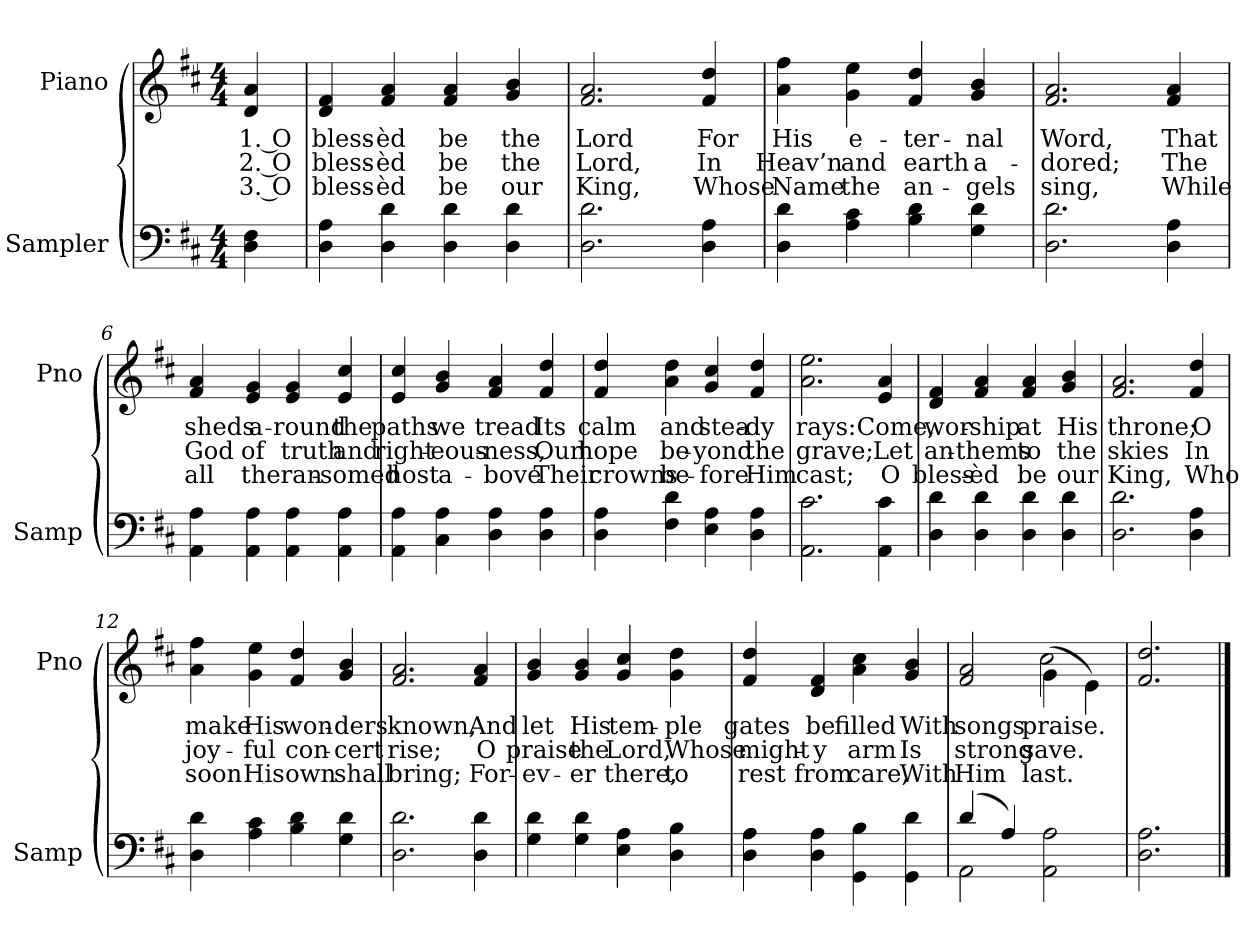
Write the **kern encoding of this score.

**kern	**kern	**text	**text	**text
*part2	*part1	*part1	*part1	*part1
*staff2	*staff1	*staff1	*staff1	*staff1
*I"Sampler	*I"Piano	*	*	*
*I'Samp	*I'Pno	*	*	*
*clefF4	*clefG2	*	*	*
*k[f#c#]	*k[f#c#]	*	*	*
*D:	*D:	*	*	*
*M4/4	*M4/4	*	*	*
=1	=1	=1	=1	=1
4D 4F#	4d 4a	1. O	2. O	3. O
=2	=2	=2	=2	=2
4D 4A	4d 4f#	bless-	bless-	bless-
4D 4d	4f# 4a	-èd	-èd	-èd
4D 4d	4f# 4a	be	be	be
4D 4d	4g 4b	the	the	our
=3	=3	=3	=3	=3
2.D 2.d	2.f# 2.a	Lord	Lord,	King,
4D 4A	4f# 4dd	For	In	Whose
=4	=4	=4	=4	=4
4D 4d	4a 4ff#	His	Heav’n	Name
4A 4c#	4g 4ee	e-	and	the
4B 4d	4f# 4dd	-ter-	earth	an-
4G 4d	4g 4b	-nal	a-	-gels
=5	=5	=5	=5	=5
2.D 2.d	2.f# 2.a	Word,	-dored;	sing,
4D 4A	4f# 4a	That	The	While
=6	=6	=6	=6	=6
4AA 4A	4f# 4a	sheds	God	all
4AA 4A	4e 4g	a-	of	the
4AA 4A	4e 4g	-round	truth	ran-
4AA 4A	4e 4cc#	the	and	-somed
=7	=7	=7	=7	=7
4AA 4A	4e 4cc#	paths	right-	host
4C# 4A	4g 4b	we	-eous-	a-
4D 4A	4f# 4a	tread	-ness,	-bove
4D 4A	4f# 4dd	Its	Our	Their
=8	=8	=8	=8	=8
4D 4A	4f# 4dd	calm	hope	crowns
4F# 4d	4a 4dd	and	be-	be-
4E 4A	4g 4cc#	stea-	-yond	-fore
4D 4A	4f# 4dd	-dy	the	Him
=9	=9	=9	=9	=9
2.AA 2.c#	2.a 2.ee	rays:	grave;	cast;
4AA 4c#	4e 4a	Come,	Let	O
=10	=10	=10	=10	=10
4D 4d	4d 4f#	wor-	an-	bless-
4D 4d	4f# 4a	-ship	-thems	-èd
4D 4d	4f# 4a	at	to	be
4D 4d	4g 4b	His	the	our
=11	=11	=11	=11	=11
2.D 2.d	2.f# 2.a	throne;	skies	King,
4D 4A	4f# 4dd	O	In	Who
=12	=12	=12	=12	=12
4D 4d	4a 4ff#	make	joy-	soon
4A 4c#	4g 4ee	His	-ful	His
4B 4d	4f# 4dd	won-	con-	own
4G 4d	4g 4b	-ders	-cert	shall
=13	=13	=13	=13	=13
2.D 2.d	2.f# 2.a	known,	rise;	bring;
4D 4d	4f# 4a	And	O	For-
=14	=14	=14	=14	=14
4G 4d	4g 4b	let	praise	-ev-
4G 4d	4g 4b	His	the	-er
4E 4A	4g 4cc#	tem-	Lord,	there,
4D 4B	4g 4dd	-ple	Whose	to
=15	=15	=15	=15	=15
4D 4A	4f# 4dd	gates	might-	rest
4D 4A	4d 4f#	be	-y	from
4GG 4B	4a 4cc#	filled	arm	care,
4GG 4d	4g 4b	With	Is	With
=16	=16	=16	=16	=16
*^	*^	*	*	*
(4d/	2AA	2f# 2a	2ryy	songs	strong	Him
4A/)	.	.	.	.	.	.
2AA 2A	2ryy	(4g\	2cc#	praise.	save.	last.
.	.	4e\)	.	.	.	.
*v	*v	*	*	*	*	*
*	*v	*v	*	*	*
=17	=17	=17	=17	=17
2.D 2.A	2.f# 2.dd	.	.	.
==	==	==	==	==
*-	*-	*-	*-	*-
